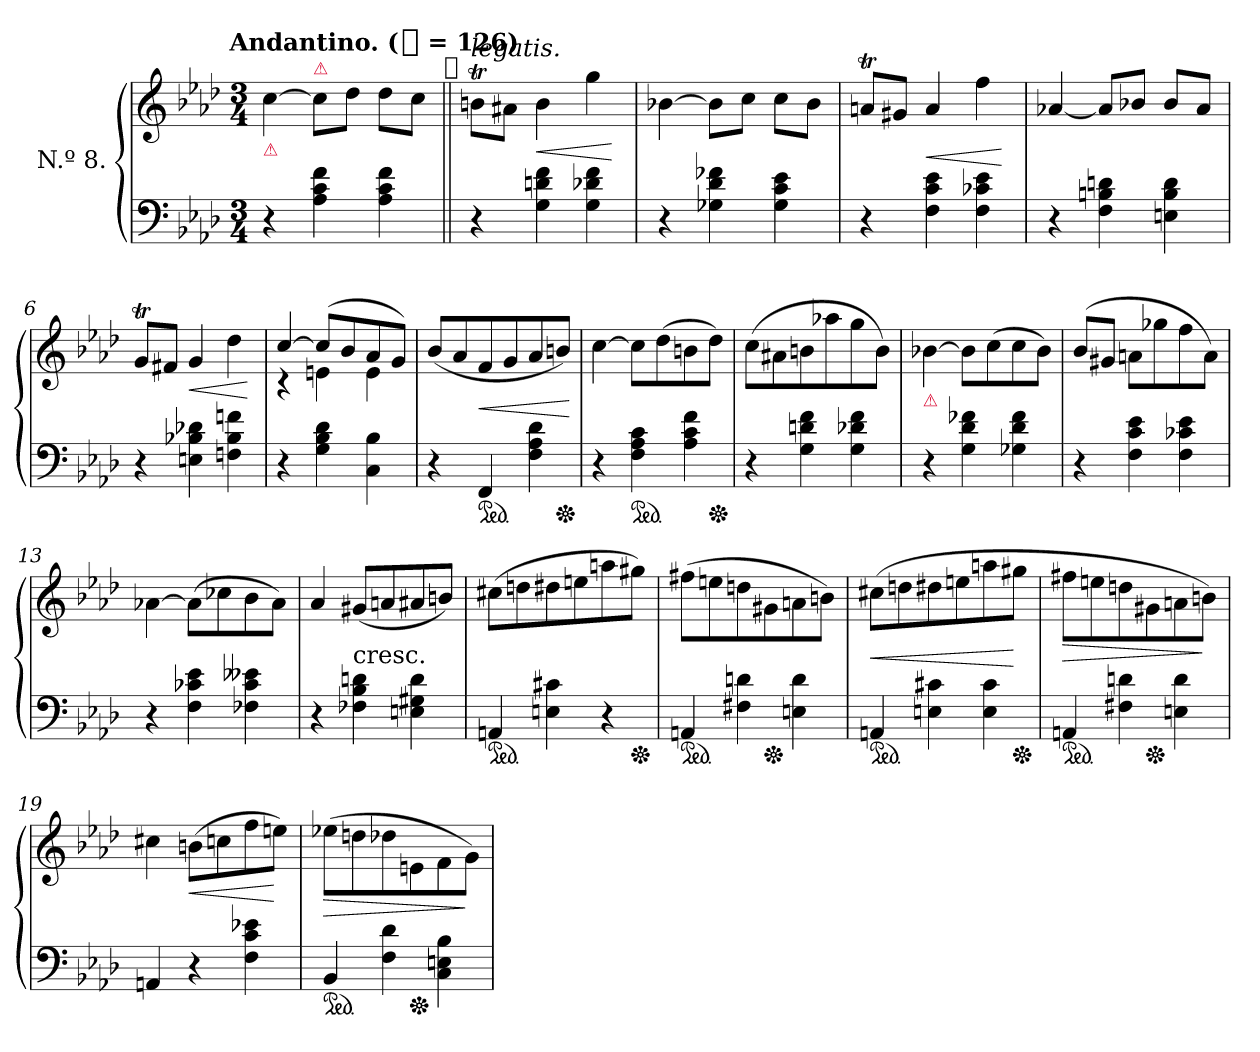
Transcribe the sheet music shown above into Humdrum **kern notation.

**kern	**kern	**dynam
*part1	*part1	*part1
*staff2	*staff1	*staff1/2
*I" N.º 8.	*	*
*clefF4	*clefG2	*
*k[b-e-a-d-]	*k[b-e-a-d-]	*
!!LO:TX:omd:t=Andantino. ([quarter] = 126)
*M3/4	*M3/4	*
*MM126	*MM126	*
=1	=1	=1
!	!LO:TX:b:i:color=crimson:t=⚠	!
4r	[4cc	.
!	!LO:TX:a:color=crimson:t=⚠	!
4A- 4c 4f	8ccL]	.
.	8dd-J	.
4A- 4c 4f	8dd-L	.
.	8ccJ	.
!	!LO:TX:a:t=𝄋	!
=2||	=2||	=2||
!	!LO:TX:a:i:t=legatis.	!
4r	8bnt\L	.
.	8a#X\J	.
4G 4dn 4f	4b	<
4G 4d-X 4f	4gg	.
.	.	[
=3	=3	=3
4r	[4b-X	.
4G-X 4d- 4f-X	8b-L]	.
.	8ccJ	.
4G- 4c 4e-	8ccL	.
.	8b-J	.
=4	=4	=4
4r	8antL	.
.	8g#XJ	.
4F 4c 4e-	4a	<
4F 4c-X 4e-	4ff	.
.	.	[
=5	=5	=5
4r	[4a-X	.
4F 4Bn 4dn	8a-L]	.
.	8b-XJ	.
4En 4B 4d	8b-L	.
.	8a-J	.
=6	=6	=6
4r	8gtL	.
.	8f#XJ	.
4En 4B-X 4d-X	4g	<
4Fn 4B- 4fn	4dd-	.
.	.	[
=7	=7	=7
*	*^	*
4r	[4cc	4rc	.
4G 4B- 4d-	(>8ccL]	4en	.
.	8b-	.	.
4C 4B-	8a-	4e	.
.	8gJ)	.	.
*	*v	*v	*
=8	=8	=8
4r	(<8b-L	.
.	8a-	.
*ped	*	*
4FF	8f	<
.	8g	.
4F 4A- 4d-	8a-	.
*Xped	*	*
.	8bnJ)	.
.	.	[
=9	=9	=9
4r	[4cc	.
*ped	*	*
4F 4A- 4c	8ccL]	.
.	(>8dd-	.
4A- 4c 4f	8bn	.
*Xped	*	*
.	8dd-J)	.
=10	=10	=10
4r	(>8ccL	.
.	8a#X	.
4G 4dn 4f	8bn	.
.	8aa-X	.
4G 4d-X 4f	8gg	.
.	8bJ)	.
=11	=11	=11
!	!LO:TX:b:i:color=crimson:t=⚠	!
4r	[4b-X	.
4G 4d- 4f-X	8b-L]	.
.	(>8cc	.
4G-X 4d- 4f-	8cc	.
.	8b-J)	.
=12	=12	=12
4r	(>8b-L	.
.	8g#XJ	.
4F 4c 4e-	8anL	.
.	8gg-X	.
4F 4c-X 4e-	8ff	.
.	8aJ)	.
=13	=13	=13
4r	[4a-X\	.
4F 4c-X 4e-	(>8a-\L]	.
.	8cc-X\	.
4F-X 4c- 4e--X	8b-\	.
.	8a-\J)	.
=14	=14	=14
4r	4a-	.
!	!LO:TX:c:t=cresc.	!
4F-X 4B- 4dn	(<8g#XL	.
.	8an	.
4En 4G#X 4d	8a#X	.
.	8bnJ)	.
=15	=15	=15
*ped	*	*
4AAn	(>8cc#XL	.
.	8ddn	.
4En 4c#X	8dd#X	.
.	8een	.
4r	8aan	.
*Xped	*	*
.	8gg#XJ)	.
=16	=16	=16
*ped	*	*
4AAn	(>8ff#XL	.
.	8een	.
4F#X 4dn	8ddn	.
*Xped	*	*
.	8g#X	.
4En 4d	8an	.
.	8bnJ)	.
=17	=17	=17
*ped	*	*
4AAn	(>8cc#XL	<
.	8ddn	.
4En 4c#X	8dd#X	.
.	8een	.
4E 4c#	8aan	.
*Xped	*	*
.	8gg#XJ	[
=18	=18	=18
*ped	*	*
4AAn	8ff#XL	>
.	8een	.
4F#X 4dn	8ddn	.
*Xped	*	*
.	8g#X	.
4En 4d	8an	.
.	8bnJ)	]
=19	=19	=19
4AAn	4cc#X	.
4r	(>8bnL	<
.	8ccn	.
4F 4c 4e-X	8ff	.
.	8eenJ)	[
=20	=20	=20
*ped	*	*
4BB-	(>8ee-X\L	>
.	8ddn\	.
4F 4d-	8dd-X\	.
*Xped	*	*
.	8en\	.
4C 4En 4B-	8f\	.
.	8g\J)	]
=	=	=
*-	*-	*-
